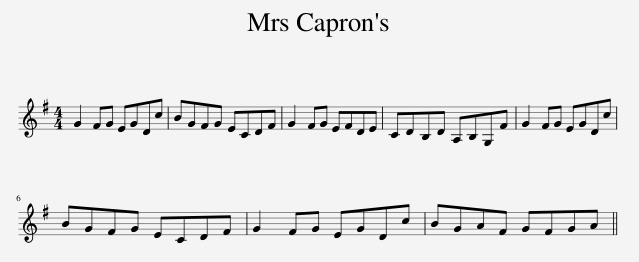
X:1
L:1/8
M:4/4
I:linebreak $
K:G
V:1 treble
V:1
 G2 FG EGDc | BGFG ECDF | G2 FG EFDE | CDB,D A,B,G,F | G2 FG EGDc |$ %5
 BGFG ECDF | G2 FG EGDc | BGAF GFGA || %8
